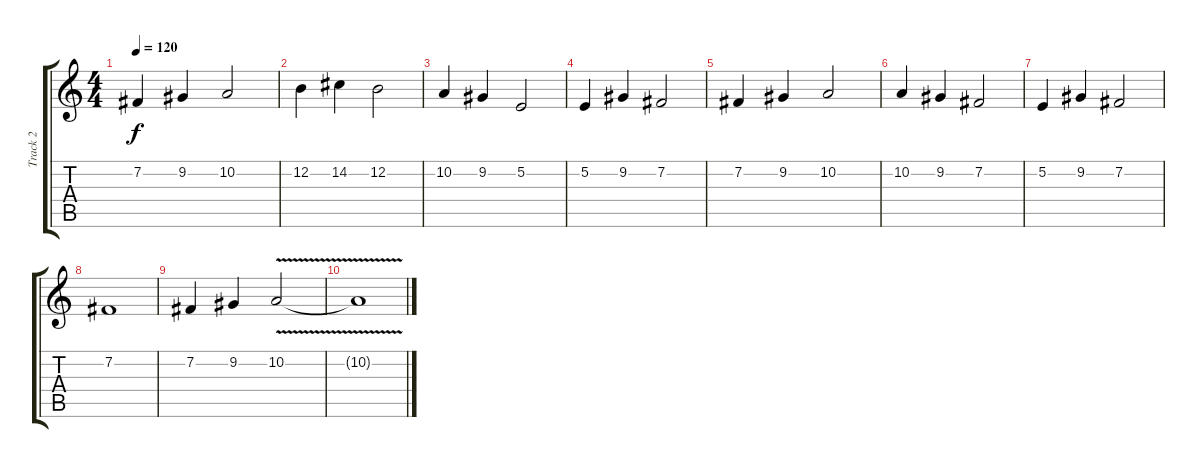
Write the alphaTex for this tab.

\track ("Track 2" "Track 2") {instrument stringensemble1}
\staff {score tabs}
\tuning (E4 B3 G3 D3 A2 E2) {hide}
\ts (4 4)
\tempo 120
\clef g2
\ks c
7.2.4{dy f} 9.2.4 10.2.2 |
12.2.4 14.2.4 12.2.2 |
10.2.4 9.2.4 5.2.2 |
5.2.4 9.2.4 7.2.2 |
7.2.4 9.2.4 10.2.2 |
10.2.4 9.2.4 7.2.2 |
5.2.4 9.2.4 7.2.2 |
7.2.1 |
7.2.4 9.2.4 10.2{v}.2 |
10.2{t}.1
